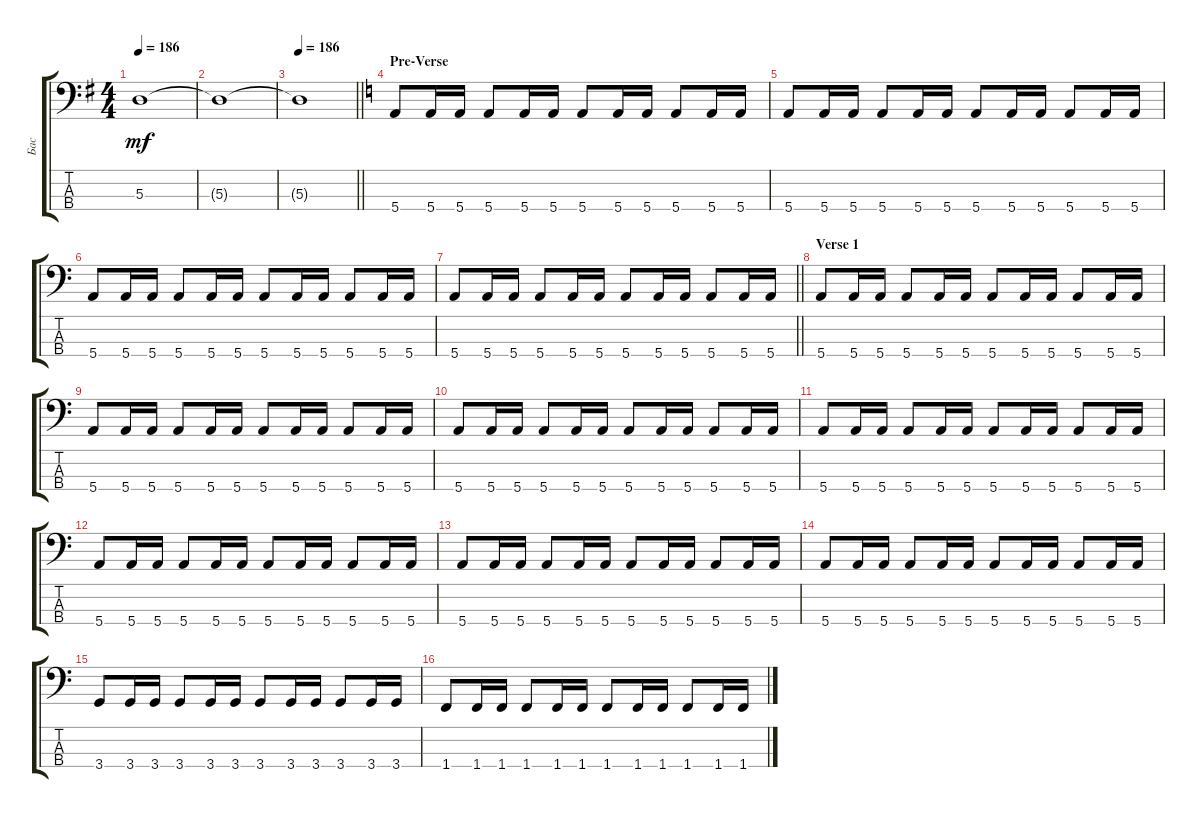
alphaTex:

\track ("Бас" "Бас") {instrument electricbassfinger}
\staff {score tabs}
\tuning (G2 D2 A1 E1) {hide}
\ts (4 4)
\tempo 186
\clef f4
\ks eminor
5.3{t}.1{dy mf} |
5.3{t}.1 |
\tempo 186
\barLineRight lightlight
5.3{t}.1 |
\section ("" "Pre-Verse")
\ks aminor
5.4.8 5.4.16 5.4.16 5.4.8 5.4.16 5.4.16 5.4.8 5.4.16 5.4.16 5.4.8 5.4.16 5.4.16 |
5.4.8 5.4.16 5.4.16 5.4.8 5.4.16 5.4.16 5.4.8 5.4.16 5.4.16 5.4.8 5.4.16 5.4.16 |
5.4.8 5.4.16 5.4.16 5.4.8 5.4.16 5.4.16 5.4.8 5.4.16 5.4.16 5.4.8 5.4.16 5.4.16 |
\barLineRight lightlight
5.4.8 5.4.16 5.4.16 5.4.8 5.4.16 5.4.16 5.4.8 5.4.16 5.4.16 5.4.8 5.4.16 5.4.16 |
\section ("" "Verse 1")
5.4.8 5.4.16 5.4.16 5.4.8 5.4.16 5.4.16 5.4.8 5.4.16 5.4.16 5.4.8 5.4.16 5.4.16 |
5.4.8 5.4.16 5.4.16 5.4.8 5.4.16 5.4.16 5.4.8 5.4.16 5.4.16 5.4.8 5.4.16 5.4.16 |
5.4.8 5.4.16 5.4.16 5.4.8 5.4.16 5.4.16 5.4.8 5.4.16 5.4.16 5.4.8 5.4.16 5.4.16 |
5.4.8 5.4.16 5.4.16 5.4.8 5.4.16 5.4.16 5.4.8 5.4.16 5.4.16 5.4.8 5.4.16 5.4.16 |
5.4.8 5.4.16 5.4.16 5.4.8 5.4.16 5.4.16 5.4.8 5.4.16 5.4.16 5.4.8 5.4.16 5.4.16 |
5.4.8 5.4.16 5.4.16 5.4.8 5.4.16 5.4.16 5.4.8 5.4.16 5.4.16 5.4.8 5.4.16 5.4.16 |
5.4.8 5.4.16 5.4.16 5.4.8 5.4.16 5.4.16 5.4.8 5.4.16 5.4.16 5.4.8 5.4.16 5.4.16 |
3.4.8 3.4.16 3.4.16 3.4.8 3.4.16 3.4.16 3.4.8 3.4.16 3.4.16 3.4.8 3.4.16 3.4.16 |
1.4.8 1.4.16 1.4.16 1.4.8 1.4.16 1.4.16 1.4.8 1.4.16 1.4.16 1.4.8 1.4.16 1.4.16
